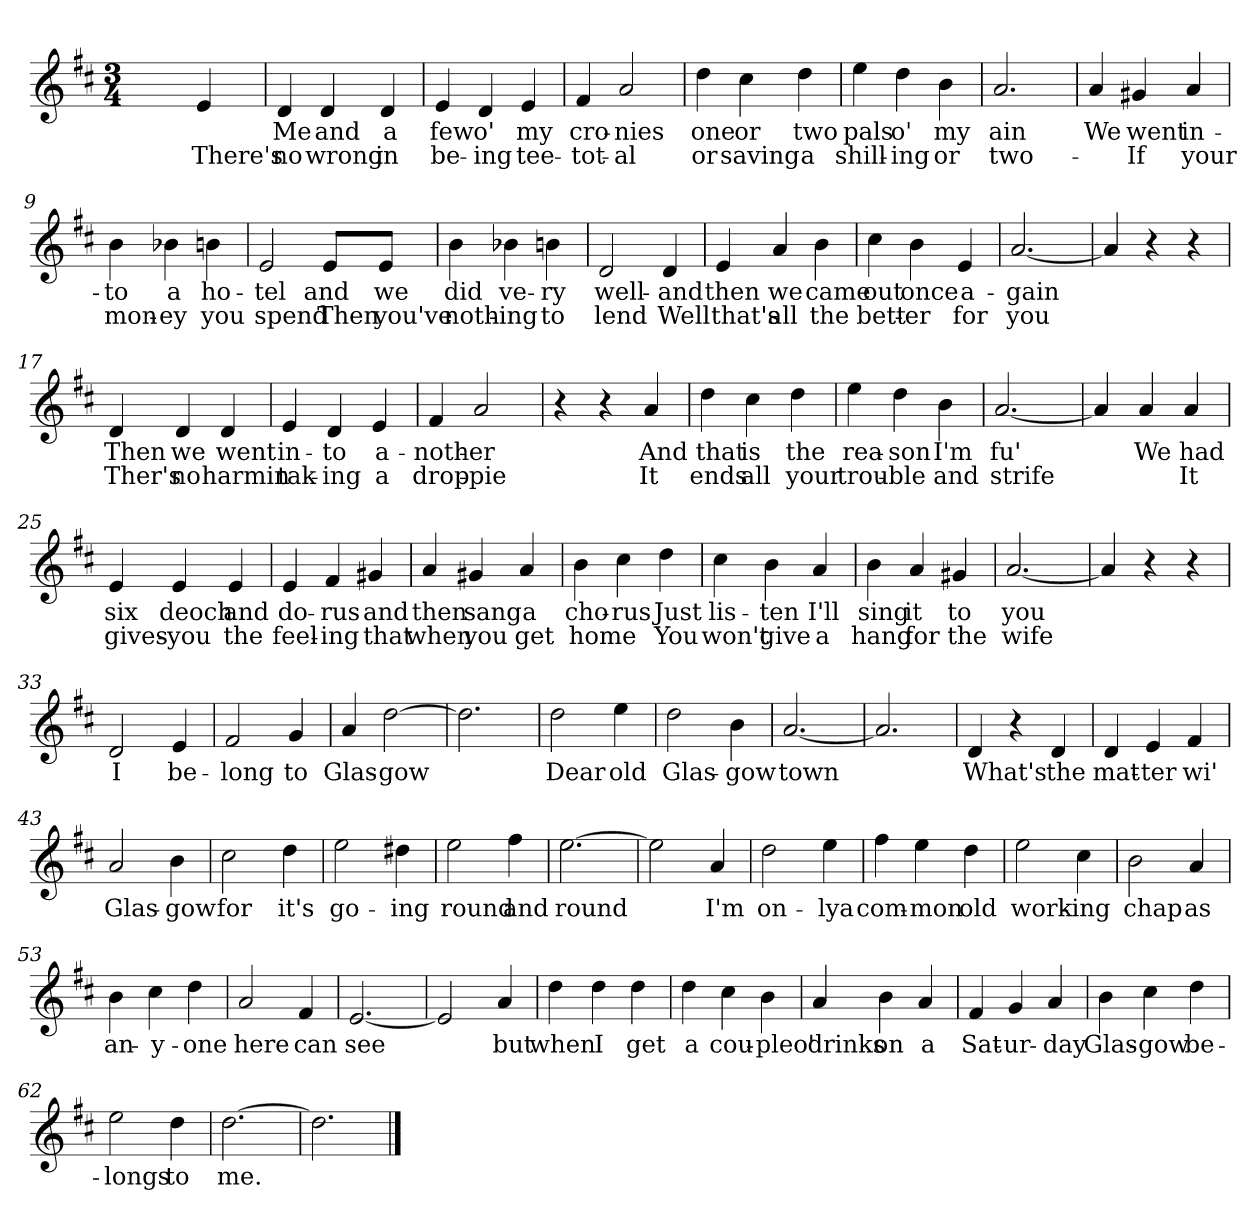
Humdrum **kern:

**kern	**text	**text
*part1	*part1	*part1
*staff1	*staff1	*staff1
*clefG2	*	*
*k[f#c#]	*	*
*D:	*	*
*M3/4	*	*
=1	=1	=1
2ryy	.	.
!	!	!LO:LY:b
4e/	.	There's
=2	=2	=2
!	!LO:LY:b	!LO:LY:b
4d/	Me	no
!	!LO:LY:b	!LO:LY:b
4d/	and	wrong
!	!LO:LY:b	!LO:LY:b
4d/	a	in
=3	=3	=3
!	!LO:LY:b	!LO:LY:b
4e/	few	be-
!	!LO:LY:b	!LO:LY:b
4d/	o'	-ing
!	!LO:LY:b	!LO:LY:b
4e/	my	tee-
=4	=4	=4
!	!LO:LY:b	!LO:LY:b
4f#/	cro-	-tot-
!	!LO:LY:b	!LO:LY:b
2a/	-nies	-al
=5	=5	=5
!	!LO:LY:b	!LO:LY:b
4dd\	one	or
!	!LO:LY:b	!LO:LY:b
4cc#\	or	saving
!	!LO:LY:b	!LO:LY:b
4dd\	two	a
=6	=6	=6
!	!LO:LY:b	!LO:LY:b
4ee\	pals	shill-
!	!LO:LY:b	!LO:LY:b
4dd\	o'	-ing
!	!LO:LY:b	!LO:LY:b
4b\	my	or
=7	=7	=7
!	!LO:LY:b	!LO:LY:b
2.a/	ain	two-
=8	=8	=8
!	!LO:LY:b	!
4a/	We	.
!	!LO:LY:b	!LO:LY:b
4g#X/	went	-If
!	!LO:LY:b	!LO:LY:b
4a/	in-	your
!!LO:LB:g=z
=9	=9	=9
!	!LO:LY:b	!LO:LY:b
4b\	-to	mon-
!	!LO:LY:b	!LO:LY:b
4b-X\	a	-ey
!	!LO:LY:b	!LO:LY:b
4bn\	ho-	you
=10	=10	=10
!	!LO:LY:b	!LO:LY:b
2e/	-tel	spend
!	!LO:LY:b	!LO:LY:b
8e/L	and	Then
!	!LO:LY:b	!LO:LY:b
8e/J	we	you've
=11	=11	=11
!	!LO:LY:b	!LO:LY:b
4b\	did	noth-
!	!LO:LY:b	!LO:LY:b
4b-X\	ve-	-ing
!	!LO:LY:b	!LO:LY:b
4bn\	-ry	to
=12	=12	=12
!	!LO:LY:b	!LO:LY:b
2d/	well-	lend
!	!LO:LY:b	!LO:LY:b
4d/	-and	Well
=13	=13	=13
!	!LO:LY:b	!LO:LY:b
4e/	then	that's
!	!LO:LY:b	!LO:LY:b
4a/	we	all
!	!LO:LY:b	!LO:LY:b
4b\	came	the
=14	=14	=14
!	!LO:LY:b	!LO:LY:b
4cc#\	out	bett-
!	!LO:LY:b	!LO:LY:b
4b\	once	-er
!	!LO:LY:b	!LO:LY:b
4e/	a-	for
=15	=15	=15
!	!LO:LY:b	!LO:LY:b
[2.a/	-gain	you
=16	=16	=16
4a/]	.	.
4r	.	.
4r	.	.
!!LO:LB:g=z
=17	=17	=17
!	!LO:LY:b	!LO:LY:b
4d/	Then	Ther's
!	!LO:LY:b	!LO:LY:b
4d/	we	no
!	!LO:LY:b	!LO:LY:b
4d/	went	harmin
=18	=18	=18
!	!LO:LY:b	!LO:LY:b
4e/	in-	tak-
!	!LO:LY:b	!LO:LY:b
4d/	-to	-ing
!	!LO:LY:b	!LO:LY:b
4e/	a-	a
=19	=19	=19
!	!LO:LY:b	!LO:LY:b
4f#/	-noth-	drop-
!	!LO:LY:b	!LO:LY:b
2a/	-er	-pie
=20	=20	=20
4r	.	.
4r	.	.
!	!LO:LY:b	!LO:LY:b
4a/	And	It
=21	=21	=21
!	!LO:LY:b	!LO:LY:b
4dd\	that	ends
!	!LO:LY:b	!LO:LY:b
4cc#\	is	all
!	!LO:LY:b	!LO:LY:b
4dd\	the	your
=22	=22	=22
!	!LO:LY:b	!LO:LY:b
4ee\	rea-	trou-
!	!LO:LY:b	!LO:LY:b
4dd\	-son	-ble
!	!LO:LY:b	!LO:LY:b
4b\	I'm	and
=23	=23	=23
!	!LO:LY:b	!LO:LY:b
[2.a/	fu'	strife
=24	=24	=24
4a/]	.	.
!	!LO:LY:b	!
4a/	We	.
!	!LO:LY:b	!LO:LY:b
4a/	had	It
!!LO:LB:g=z
=25	=25	=25
!	!LO:LY:b	!LO:LY:b
4e/	six	gives-
!	!LO:LY:b	!LO:LY:b
4e/	deoch	-you
!	!LO:LY:b	!LO:LY:b
4e/	and	the
=26	=26	=26
!	!LO:LY:b	!LO:LY:b
4e/	do-	feel-
!	!LO:LY:b	!LO:LY:b
4f#/	-rus	-ing
!	!LO:LY:b	!LO:LY:b
4g#X/	and	that
=27	=27	=27
!	!LO:LY:b	!LO:LY:b
4a/	then	when
!	!LO:LY:b	!LO:LY:b
4g#X/	sang	you
!	!LO:LY:b	!LO:LY:b
4a/	a	get
=28	=28	=28
!	!LO:LY:b	!LO:LY:b
4b\	cho-	home
!	!LO:LY:b	!
4cc#\	-rus	.
!	!LO:LY:b	!LO:LY:b
4dd\	Just	You
=29	=29	=29
!	!LO:LY:b	!LO:LY:b
4cc#\	lis-	won't
!	!LO:LY:b	!LO:LY:b
4b\	-ten	give
!	!LO:LY:b	!LO:LY:b
4a/	I'll	a
=30	=30	=30
!	!LO:LY:b	!LO:LY:b
4b\	sing	hang
!	!LO:LY:b	!LO:LY:b
4a/	it	for
!	!LO:LY:b	!LO:LY:b
4g#X/	to	the
=31	=31	=31
!	!LO:LY:b	!LO:LY:b
[2.a/	you	wife
=32	=32	=32
4a/]	.	.
4r	.	.
4r	.	.
!!LO:LB:g=z
=33	=33	=33
!	!LO:LY:b	!
2d/	I	.
!	!LO:LY:b	!
4e/	be-	.
=34	=34	=34
!	!LO:LY:b	!
2f#/	-long	.
!	!LO:LY:b	!
4g/	to	.
=35	=35	=35
!	!LO:LY:b	!
4a/	Glas-	.
!	!LO:LY:b	!
[2dd\	-gow	.
=36	=36	=36
2.dd\]	.	.
=37	=37	=37
!	!LO:LY:b	!
2dd\	Dear	.
!	!LO:LY:b	!
4ee\	old	.
=38	=38	=38
!	!LO:LY:b	!
2dd\	Glas-	.
!	!LO:LY:b	!
4b\	-gow	.
=39	=39	=39
!	!LO:LY:b	!
[2.a/	town	.
=40	=40	=40
2.a/]	.	.
!!LO:LB:g=z
=41	=41	=41
!	!LO:LY:b	!
4d/	What's	.
4r	.	.
!	!LO:LY:b	!
4d/	the	.
=42	=42	=42
!	!LO:LY:b	!
4d/	mat-	.
!	!LO:LY:b	!
4e/	-ter	.
!	!LO:LY:b	!
4f#/	wi'	.
=43	=43	=43
!	!LO:LY:b	!
2a/	Glas-	.
!	!LO:LY:b	!
4b\	-gow	.
=44	=44	=44
!	!LO:LY:b	!
2cc#\	for	.
!	!LO:LY:b	!
4dd\	it's	.
=45	=45	=45
!	!LO:LY:b	!
2ee\	go-	.
!	!LO:LY:b	!
4dd#X\	-ing	.
=46	=46	=46
!	!LO:LY:b	!
2ee\	round	.
!	!LO:LY:b	!
4ff#\	and	.
=47	=47	=47
!	!LO:LY:b	!
[2.ee\	round	.
=48	=48	=48
2ee\]	.	.
!	!LO:LY:b	!
4a/	I'm	.
!!LO:LB:g=z
=49	=49	=49
!	!LO:LY:b	!
2dd\	on-	.
!	!LO:LY:b	!
4ee\	-lya	.
=50	=50	=50
!	!LO:LY:b	!
4ff#\	com-	.
!	!LO:LY:b	!
4ee\	-mon	.
!	!LO:LY:b	!
4dd\	old	.
=51	=51	=51
!	!LO:LY:b	!
2ee\	work-	.
!	!LO:LY:b	!
4cc#\	-ing	.
=52	=52	=52
!	!LO:LY:b	!
2b\	chap	.
!	!LO:LY:b	!
4a/	as	.
=53	=53	=53
!	!LO:LY:b	!
4b\	an-	.
!	!LO:LY:b	!
4cc#\	-y-	.
!	!LO:LY:b	!
4dd\	-one	.
=54	=54	=54
!	!LO:LY:b	!
2a/	here	.
!	!LO:LY:b	!
4f#/	can	.
=55	=55	=55
!	!LO:LY:b	!
[2.e/	see	.
=56	=56	=56
2e/]	.	.
!	!LO:LY:b	!
4a/	but	.
!!LO:LB:g=z
=57	=57	=57
!	!LO:LY:b	!
4dd\	when	.
!	!LO:LY:b	!
4dd\	I	.
!	!LO:LY:b	!
4dd\	get	.
=58	=58	=58
!	!LO:LY:b	!
4dd\	a	.
!	!LO:LY:b	!
4cc#\	cou-	.
!	!LO:LY:b	!
4b\	-pleo'	.
=59	=59	=59
!	!LO:LY:b	!
4a/	drinks	.
!	!LO:LY:b	!
4b\	on	.
!	!LO:LY:b	!
4a/	a	.
=60	=60	=60
!	!LO:LY:b	!
4f#/	Sat-	.
!	!LO:LY:b	!
4g/	-ur-	.
!	!LO:LY:b	!
4a/	-day	.
=61	=61	=61
!	!LO:LY:b	!
4b\	Glas-	.
!	!LO:LY:b	!
4cc#\	-gow	.
!	!LO:LY:b	!
4dd\	be-	.
=62	=62	=62
!	!LO:LY:b	!
2ee\	-longs	.
!	!LO:LY:b	!
4dd\	to	.
=63	=63	=63
!	!LO:LY:b	!
[2.dd\	me.	.
=64	=64	=64
2.dd\]	.	.
==	==	==
*-	*-	*-
